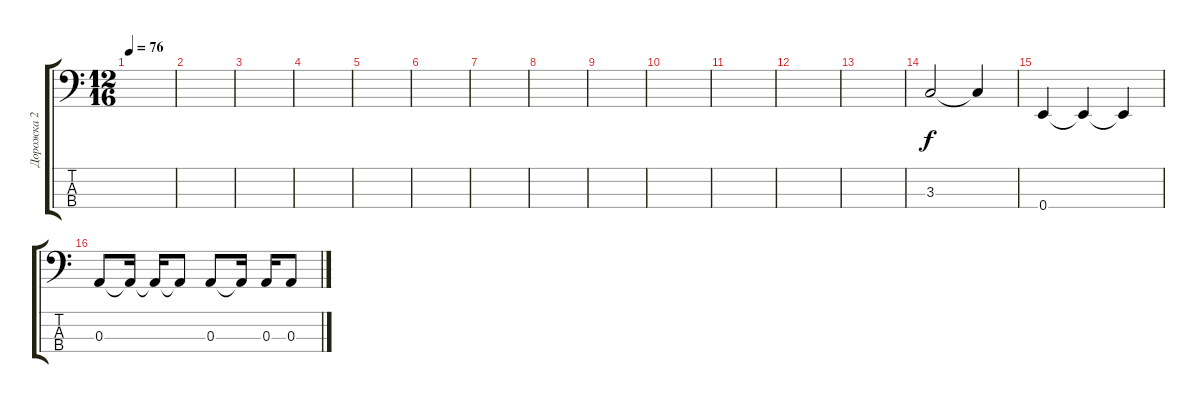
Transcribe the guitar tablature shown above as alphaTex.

\track ("Дорожка 2" "Дорожка 2") {instrument electricbasspick}
\staff {score tabs}
\tuning (G2 D2 A1 E1) {hide}
\ts (12 16)
\tempo 76
\clef f4
\ks c
|
|
|
|
|
|
|
|
|
|
|
|
|
3.3.2 3.3{t}.4 |
0.4.4 0.4{t}.4 0.4{t}.4 |
0.3.8 0.3{t}.16 0.3{t}.16 0.3{t}.8 0.3.8 0.3{t}.16 0.3.16 0.3.8
